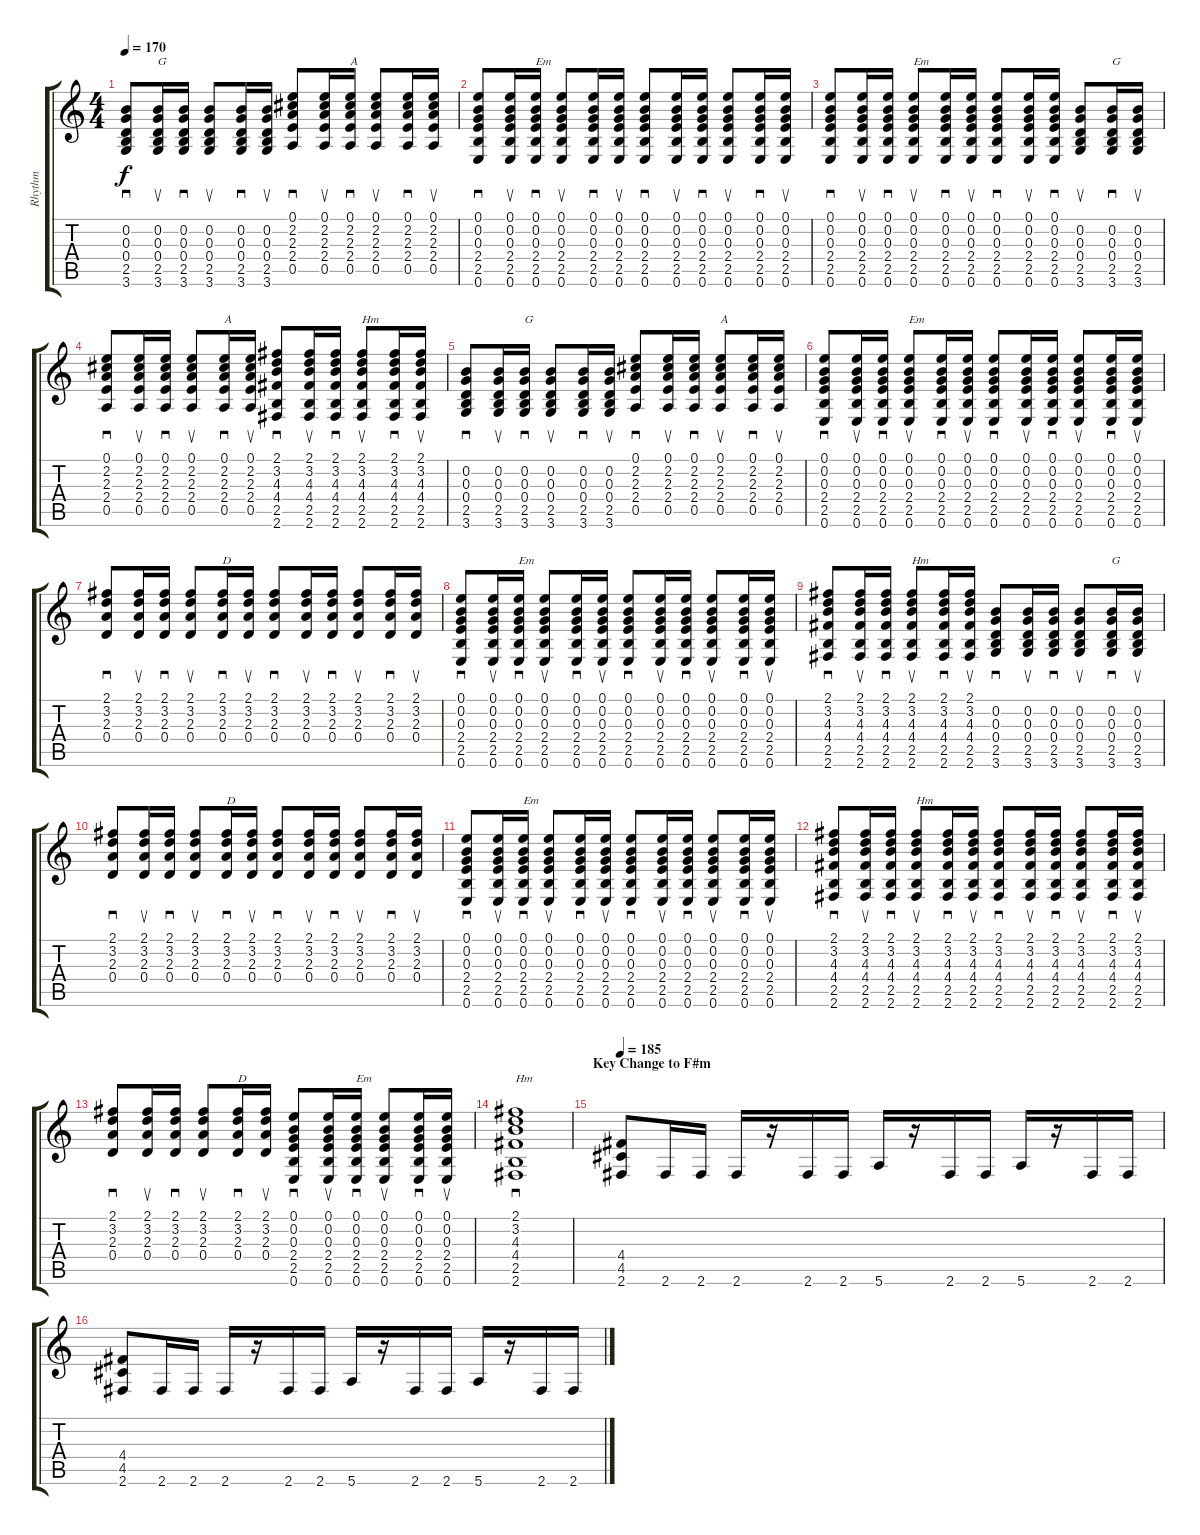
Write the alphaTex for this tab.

\track ("Rhythm" "Rhythm") {instrument distortionguitar}
\staff {score tabs}
\tuning (E4 B3 G3 D3 A2 E2) {hide}
\ts (4 4)
\tempo 170
\clef g2
\ks c
(0.2 0.3 0.4 2.5 3.6).8{sd dy f} (0.2 0.3 0.4 2.5 3.6).16{su txt "G"} (0.2 0.3 0.4 2.5 3.6).16{sd} (0.2 0.3 0.4 2.5 3.6).8{su} (0.2 0.3 0.4 2.5 3.6).16{sd} (0.2 0.3 0.4 2.5 3.6).16{su} (0.1 2.2 2.3 2.4 0.5).8{sd} (0.1 2.2 2.3 2.4 0.5).16{su} (0.1 2.2 2.3 2.4 0.5).16{sd txt "A"} (0.1 2.2 2.3 2.4 0.5).8{su} (0.1 2.2 2.3 2.4 0.5).16{sd} (0.1 2.2 2.3 2.4 0.5).16{su} |
(0.1 0.2 0.3 2.4 2.5 0.6).8{sd} (0.1 0.2 0.3 2.4 2.5 0.6).16{su} (0.1 0.2 0.3 2.4 2.5 0.6).16{sd txt "Em"} (0.1 0.2 0.3 2.4 2.5 0.6).8{su} (0.1 0.2 0.3 2.4 2.5 0.6).16{sd} (0.1 0.2 0.3 2.4 2.5 0.6).16{su} (0.1 0.2 0.3 2.4 2.5 0.6).8{sd} (0.1 0.2 0.3 2.4 2.5 0.6).16{su} (0.1 0.2 0.3 2.4 2.5 0.6).16{sd} (0.1 0.2 0.3 2.4 2.5 0.6).8{su} (0.1 0.2 0.3 2.4 2.5 0.6).16{sd} (0.1 0.2 0.3 2.4 2.5 0.6).16{su} |
(0.1 0.2 0.3 2.4 2.5 0.6).8{sd} (0.1 0.2 0.3 2.4 2.5 0.6).16{su} (0.1 0.2 0.3 2.4 2.5 0.6).16{sd} (0.1 0.2 0.3 2.4 2.5 0.6).8{su txt "Em"} (0.1 0.2 0.3 2.4 2.5 0.6).16{sd} (0.1 0.2 0.3 2.4 2.5 0.6).16{su} (0.1 0.2 0.3 2.4 2.5 0.6).8{sd} (0.1 0.2 0.3 2.4 2.5 0.6).16{su} (0.1 0.2 0.3 2.4 2.5 0.6).16{sd} (0.2 0.3 0.4 2.5 3.6).8{su} (0.2 0.3 0.4 2.5 3.6).16{sd txt "G"} (0.2 0.3 0.4 2.5 3.6).16{su} |
(0.1 2.2 2.3 2.4 0.5).8{sd} (0.1 2.2 2.3 2.4 0.5).16{su} (0.1 2.2 2.3 2.4 0.5).16{sd} (0.1 2.2 2.3 2.4 0.5).8{su} (0.1 2.2 2.3 2.4 0.5).16{sd txt "A"} (0.1 2.2 2.3 2.4 0.5).16{su} (2.1 3.2 4.3 4.4 2.5 2.6).8{sd} (2.1 3.2 4.3 4.4 2.5 2.6).16{su} (2.1 3.2 4.3 4.4 2.5 2.6).16{sd} (2.1 3.2 4.3 4.4 2.5 2.6).8{su txt "Hm"} (2.1 3.2 4.3 4.4 2.5 2.6).16{sd} (2.1 3.2 4.3 4.4 2.5 2.6).16{su} |
(0.2 0.3 0.4 2.5 3.6).8{sd} (0.2 0.3 0.4 2.5 3.6).16{su} (0.2 0.3 0.4 2.5 3.6).16{sd txt "G"} (0.2 0.3 0.4 2.5 3.6).8{su} (0.2 0.3 0.4 2.5 3.6).16{sd} (0.2 0.3 0.4 2.5 3.6).16{su} (0.1 2.2 2.3 2.4 0.5).8{sd} (0.1 2.2 2.3 2.4 0.5).16{su} (0.1 2.2 2.3 2.4 0.5).16{sd} (0.1 2.2 2.3 2.4 0.5).8{su txt "A"} (0.1 2.2 2.3 2.4 0.5).16{sd} (0.1 2.2 2.3 2.4 0.5).16{su} |
(0.1 0.2 0.3 2.4 2.5 0.6).8{sd} (0.1 0.2 0.3 2.4 2.5 0.6).16{su} (0.1 0.2 0.3 2.4 2.5 0.6).16{sd} (0.1 0.2 0.3 2.4 2.5 0.6).8{su txt "Em"} (0.1 0.2 0.3 2.4 2.5 0.6).16{sd} (0.1 0.2 0.3 2.4 2.5 0.6).16{su} (0.1 0.2 0.3 2.4 2.5 0.6).8{sd} (0.1 0.2 0.3 2.4 2.5 0.6).16{su} (0.1 0.2 0.3 2.4 2.5 0.6).16{sd} (0.1 0.2 0.3 2.4 2.5 0.6).8{su} (0.1 0.2 0.3 2.4 2.5 0.6).16{sd} (0.1 0.2 0.3 2.4 2.5 0.6).16{su} |
(2.1 3.2 2.3 0.4).8{sd} (2.1 3.2 2.3 0.4).16{su} (2.1 3.2 2.3 0.4).16{sd} (2.1 3.2 2.3 0.4).8{su} (2.1 3.2 2.3 0.4).16{sd txt "D"} (2.1 3.2 2.3 0.4).16{su} (2.1 3.2 2.3 0.4).8{sd} (2.1 3.2 2.3 0.4).16{su} (2.1 3.2 2.3 0.4).16{sd} (2.1 3.2 2.3 0.4).8{su} (2.1 3.2 2.3 0.4).16{sd} (2.1 3.2 2.3 0.4).16{su} |
(0.1 0.2 0.3 2.4 2.5 0.6).8{sd} (0.1 0.2 0.3 2.4 2.5 0.6).16{su} (0.1 0.2 0.3 2.4 2.5 0.6).16{sd txt "Em"} (0.1 0.2 0.3 2.4 2.5 0.6).8{su} (0.1 0.2 0.3 2.4 2.5 0.6).16{sd} (0.1 0.2 0.3 2.4 2.5 0.6).16{su} (0.1 0.2 0.3 2.4 2.5 0.6).8{sd} (0.1 0.2 0.3 2.4 2.5 0.6).16{su} (0.1 0.2 0.3 2.4 2.5 0.6).16{sd} (0.1 0.2 0.3 2.4 2.5 0.6).8{su} (0.1 0.2 0.3 2.4 2.5 0.6).16{sd} (0.1 0.2 0.3 2.4 2.5 0.6).16{su} |
(2.1 3.2 4.3 4.4 2.5 2.6).8{sd} (2.1 3.2 4.3 4.4 2.5 2.6).16{su} (2.1 3.2 4.3 4.4 2.5 2.6).16{sd} (2.1 3.2 4.3 4.4 2.5 2.6).8{su txt "Hm"} (2.1 3.2 4.3 4.4 2.5 2.6).16{sd} (2.1 3.2 4.3 4.4 2.5 2.6).16{su} (0.2 0.3 0.4 2.5 3.6).8{sd} (0.2 0.3 0.4 2.5 3.6).16{su} (0.2 0.3 0.4 2.5 3.6).16{sd} (0.2 0.3 0.4 2.5 3.6).8{su} (0.2 0.3 0.4 2.5 3.6).16{sd txt "G"} (0.2 0.3 0.4 2.5 3.6).16{su} |
(2.1 3.2 2.3 0.4).8{sd} (2.1 3.2 2.3 0.4).16{su} (2.1 3.2 2.3 0.4).16{sd} (2.1 3.2 2.3 0.4).8{su} (2.1 3.2 2.3 0.4).16{sd txt "D"} (2.1 3.2 2.3 0.4).16{su} (2.1 3.2 2.3 0.4).8{sd} (2.1 3.2 2.3 0.4).16{su} (2.1 3.2 2.3 0.4).16{sd} (2.1 3.2 2.3 0.4).8{su} (2.1 3.2 2.3 0.4).16{sd} (2.1 3.2 2.3 0.4).16{su} |
(0.1 0.2 0.3 2.4 2.5 0.6).8{sd} (0.1 0.2 0.3 2.4 2.5 0.6).16{su} (0.1 0.2 0.3 2.4 2.5 0.6).16{sd txt "Em"} (0.1 0.2 0.3 2.4 2.5 0.6).8{su} (0.1 0.2 0.3 2.4 2.5 0.6).16{sd} (0.1 0.2 0.3 2.4 2.5 0.6).16{su} (0.1 0.2 0.3 2.4 2.5 0.6).8{sd} (0.1 0.2 0.3 2.4 2.5 0.6).16{su} (0.1 0.2 0.3 2.4 2.5 0.6).16{sd} (0.1 0.2 0.3 2.4 2.5 0.6).8{su} (0.1 0.2 0.3 2.4 2.5 0.6).16{sd} (0.1 0.2 0.3 2.4 2.5 0.6).16{su} |
(2.1 3.2 4.3 4.4 2.5 2.6).8{sd} (2.1 3.2 4.3 4.4 2.5 2.6).16{su} (2.1 3.2 4.3 4.4 2.5 2.6).16{sd} (2.1 3.2 4.3 4.4 2.5 2.6).8{su txt "Hm"} (2.1 3.2 4.3 4.4 2.5 2.6).16{sd} (2.1 3.2 4.3 4.4 2.5 2.6).16{su} (2.1 3.2 4.3 4.4 2.5 2.6).8{sd} (2.1 3.2 4.3 4.4 2.5 2.6).16{su} (2.1 3.2 4.3 4.4 2.5 2.6).16{sd} (2.1 3.2 4.3 4.4 2.5 2.6).8{su} (2.1 3.2 4.3 4.4 2.5 2.6).16{sd} (2.1 3.2 4.3 4.4 2.5 2.6).16{su} |
(2.1 3.2 2.3 0.4).8{sd} (2.1 3.2 2.3 0.4).16{su} (2.1 3.2 2.3 0.4).16{sd} (2.1 3.2 2.3 0.4).8{su} (2.1 3.2 2.3 0.4).16{sd txt "D"} (2.1 3.2 2.3 0.4).16{su} (0.1 0.2 0.3 2.4 2.5 0.6).8{sd} (0.1 0.2 0.3 2.4 2.5 0.6).16{su} (0.1 0.2 0.3 2.4 2.5 0.6).16{sd txt "Em"} (0.1 0.2 0.3 2.4 2.5 0.6).8{su} (0.1 0.2 0.3 2.4 2.5 0.6).16{sd} (0.1 0.2 0.3 2.4 2.5 0.6).16{su} |
(2.1 3.2 4.3 4.4 2.5 2.6).1{sd txt "Hm"} |
\section ("" "Key Change to F#m")
\tempo 185
(4.4 4.5 2.6).8{volume 14 instrument distortionguitar} 2.6.16 2.6.16 2.6.16 r.16 2.6.16 2.6.16 5.6.16 r.16 2.6.16 2.6.16 5.6.16 r.16 2.6.16 2.6.16 |
(4.4 4.5 2.6).8 2.6.16 2.6.16 2.6.16 r.16 2.6.16 2.6.16 5.6.16 r.16 2.6.16 2.6.16 5.6.16 r.16 2.6.16 2.6.16
